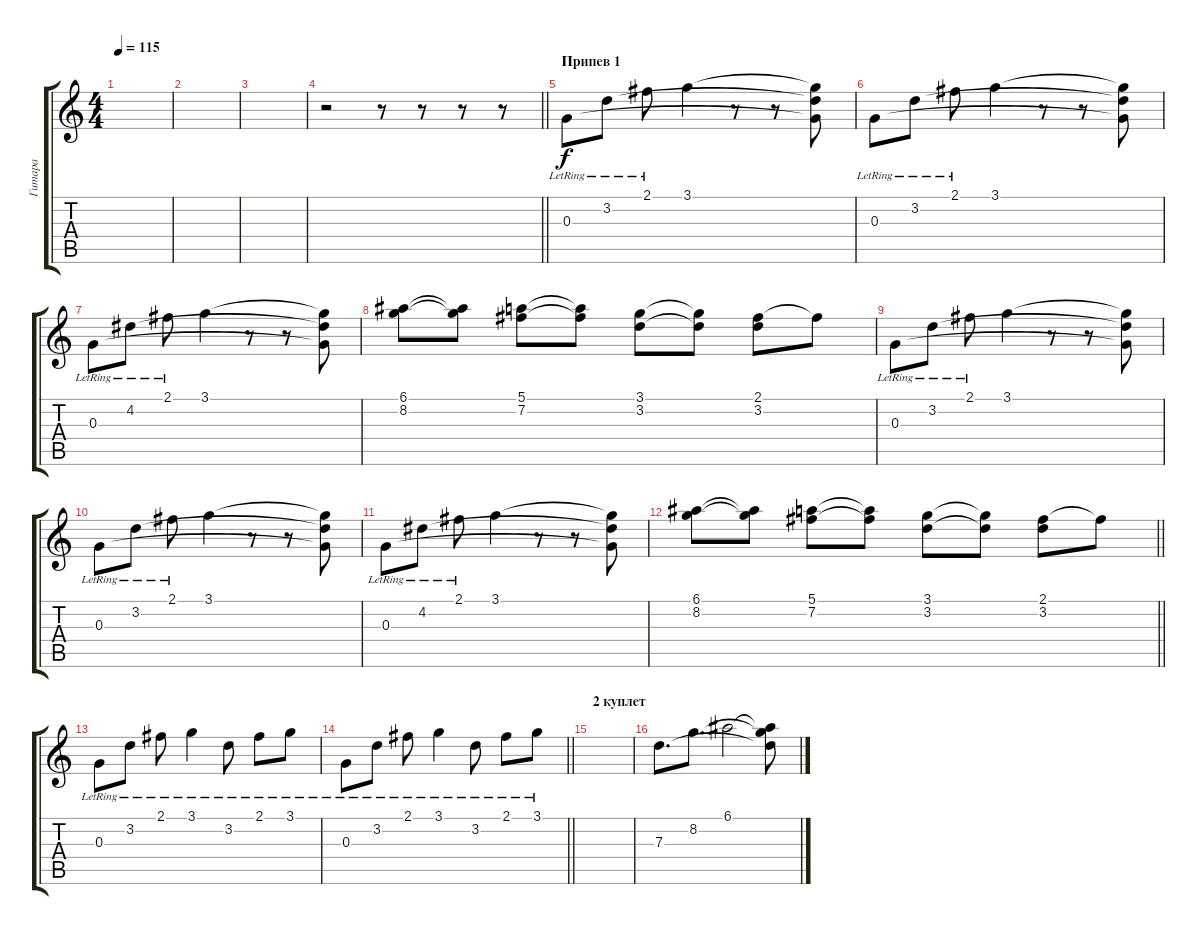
\track ("Гитара" "Гитара") {instrument electricguitarclean}
\staff {score tabs}
\tuning (E4 B3 G3 D3 A2 E2) {hide}
\ts (4 4)
\tempo 115
\clef g2
\ks c
|
|
|
\barLineRight lightlight
r.2 r.8 r.8 r.8 r.8 |
\section ("" "Припев 1")
0.3{lr}.8 3.2{lr}.8 2.1{lr}.8 3.1.4 r.8 r.8 (3.1{t} 3.2{t} 0.3{t}).8 |
0.3{lr}.8 3.2{lr}.8 2.1{lr}.8 3.1.4 r.8 r.8 (3.1{t} 3.2{t} 0.3{t}).8 |
0.3{lr}.8 4.2{lr}.8 2.1{lr}.8 3.1.4 r.8 r.8 (3.1{t} 4.2{t} 0.3{t}).8 |
(6.1 8.2).8 (6.1{t} 8.2{t}).8 (5.1 7.2).8 (5.1{t} 7.2{t}).8 (3.1 3.2).8 (3.1{t} 3.2{t}).8 (2.1 3.2).8 2.1{t}.8 |
0.3{lr}.8 3.2{lr}.8 2.1{lr}.8 3.1.4 r.8 r.8 (3.1{t} 3.2{t} 0.3{t}).8 |
0.3{lr}.8 3.2{lr}.8 2.1{lr}.8 3.1.4 r.8 r.8 (3.1{t} 3.2{t} 0.3{t}).8 |
0.3{lr}.8 4.2{lr}.8 2.1{lr}.8 3.1.4 r.8 r.8 (3.1{t} 4.2{t} 0.3{t}).8 |
\barLineRight lightlight
(6.1 8.2).8 (6.1{t} 8.2{t}).8 (5.1 7.2).8 (5.1{t} 7.2{t}).8 (3.1 3.2).8 (3.1{t} 3.2{t}).8 (2.1 3.2).8 2.1{t}.8 |
\section ("" "")
0.3{lr}.8 3.2{lr}.8 2.1{lr}.8 3.1{lr}.4 3.2{lr}.8 2.1{lr}.8 3.1{lr}.8 |
\barLineRight lightlight
0.3{lr}.8 3.2{lr}.8 2.1{lr}.8 3.1{lr}.4 3.2{lr}.8 2.1{lr}.8 3.1{lr}.8 |
\section ("" "2 куплет")
|
7.3.8{d} 8.2.8{d} 6.1.2 (6.1{t} 8.2{t} 7.3{t}).8
